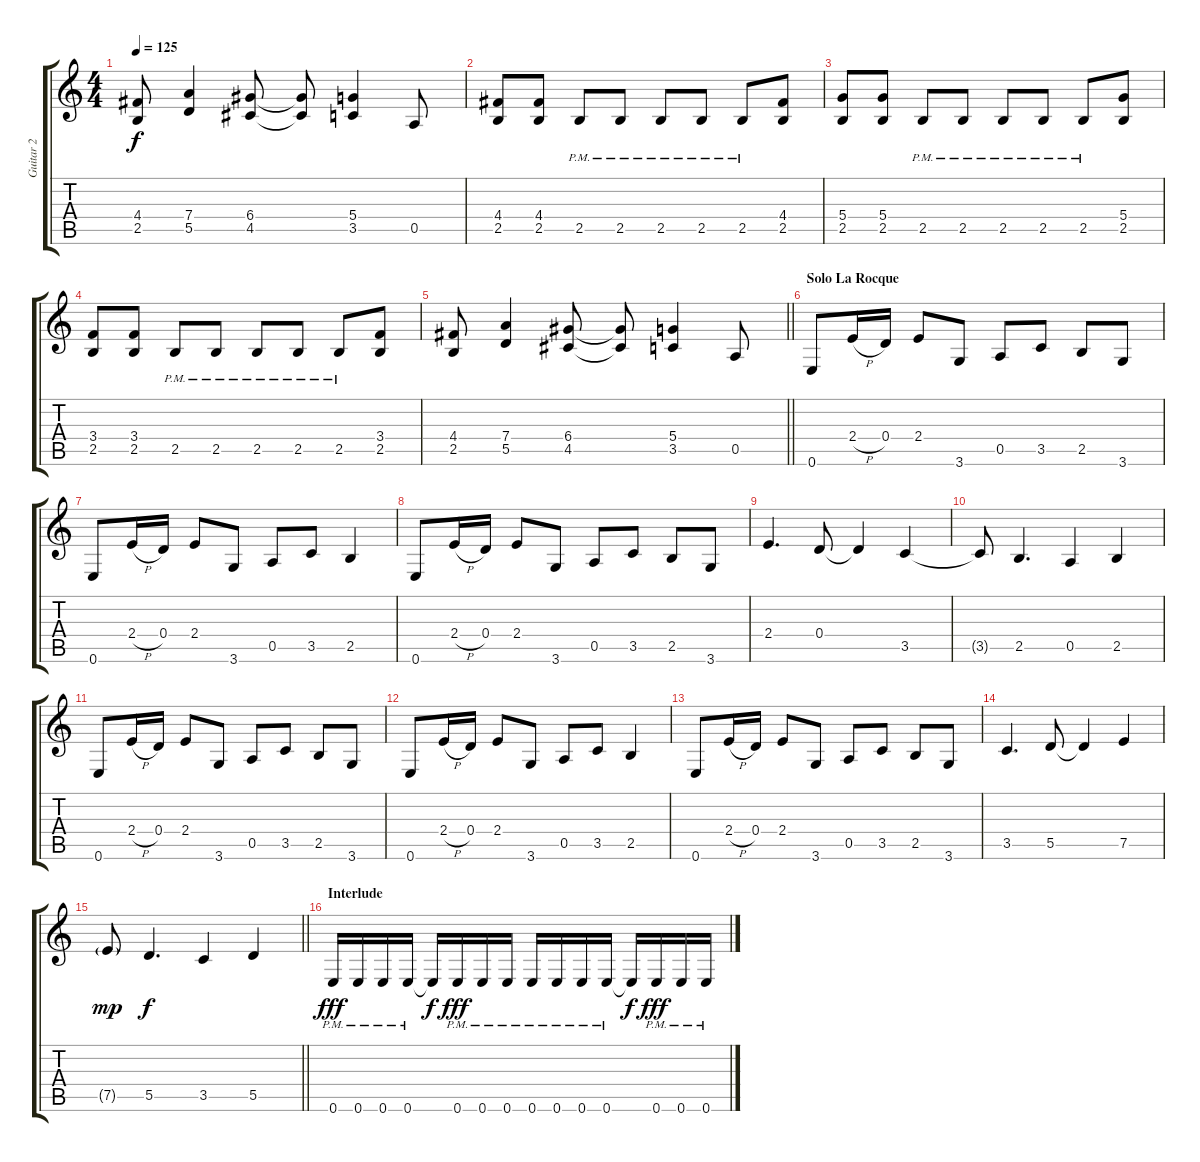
\track ("Guitar 2" "Guitar 2") {instrument distortionguitar}
\staff {score tabs}
\tuning (E4 B3 G3 D3 A2 E2) {hide}
\ts (4 4)
\tempo 125
\clef g2
\ks c
(4.4 2.5).8{dy f} (7.4 5.5).4 (6.4 4.5).8 (6.4{t} 4.5{t}).8 (5.4 3.5).4 0.5.8 |
(4.4 2.5).8 (4.4 2.5).8 2.5{pm}.8 2.5{pm}.8 2.5{pm}.8 2.5{pm}.8 2.5{pm}.8 (4.4 2.5).8 |
(5.4 2.5).8 (5.4 2.5).8 2.5{pm}.8 2.5{pm}.8 2.5{pm}.8 2.5{pm}.8 2.5{pm}.8 (5.4 2.5).8 |
(3.4 2.5).8 (3.4 2.5).8 2.5{pm}.8 2.5{pm}.8 2.5{pm}.8 2.5{pm}.8 2.5{pm}.8 (3.4 2.5).8 |
\barLineRight lightlight
(4.4 2.5).8 (7.4 5.5).4 (6.4 4.5).8 (6.4{t} 4.5{t}).8 (5.4 3.5).4 0.5.8 |
\section ("" "Solo La Rocque")
0.6.8 2.4{h}.16 0.4.16 2.4.8 3.6.8 0.5.8 3.5.8 2.5.8 3.6.8 |
0.6.8 2.4{h}.16 0.4.16 2.4.8 3.6.8 0.5.8 3.5.8 2.5.4 |
0.6.8 2.4{h}.16 0.4.16 2.4.8 3.6.8 0.5.8 3.5.8 2.5.8 3.6.8 |
2.4.4{d} 0.4.8 0.4{t}.4 3.5.4 |
3.5{t}.8 2.5.4{d} 0.5.4 2.5.4 |
0.6.8 2.4{h}.16 0.4.16 2.4.8 3.6.8 0.5.8 3.5.8 2.5.8 3.6.8 |
0.6.8 2.4{h}.16 0.4.16 2.4.8 3.6.8 0.5.8 3.5.8 2.5.4 |
0.6.8 2.4{h}.16 0.4.16 2.4.8 3.6.8 0.5.8 3.5.8 2.5.8 3.6.8 |
3.5.4{d} 5.5.8 5.5{t}.4 7.5.4 |
\barLineRight lightlight
7.5{g}.8{dy mp} 5.5.4{d dy f} 3.5.4 5.5.4 |
\section ("" "Interlude")
0.6{pm}.16{dy fff} 0.6{pm}.16 0.6{pm}.16 0.6{pm}.16 0.6{t}.16{dy f} 0.6{pm}.16{dy fff} 0.6{pm}.16 0.6{pm}.16 0.6{pm}.16 0.6{pm}.16 0.6{pm}.16 0.6{pm}.16 0.6{t}.16{dy f} 0.6{pm}.16{dy fff} 0.6{pm}.16 0.6{pm}.16
